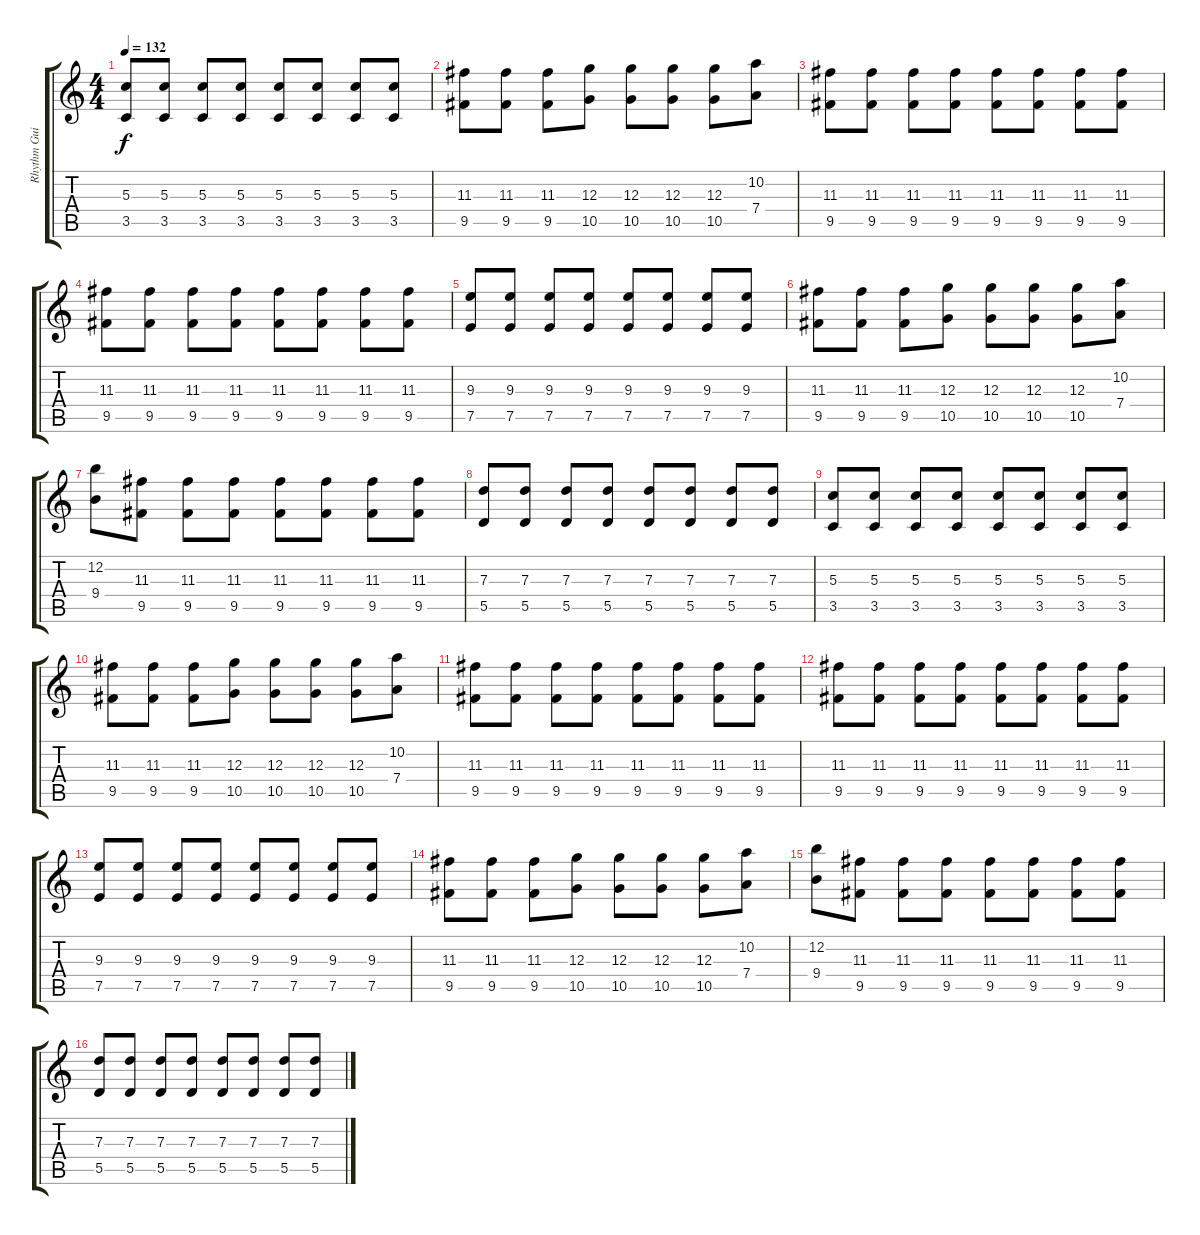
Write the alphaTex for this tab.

\track ("Rhythm Guitar" "Rhythm Gui") {instrument overdrivenguitar}
\staff {score tabs}
\tuning (E4 B3 G3 D3 A2 E2) {hide}
\ts (4 4)
\tempo 132
\clef g2
\ks c
(5.3 3.5).8{dy f} (5.3 3.5).8 (5.3 3.5).8 (5.3 3.5).8 (5.3 3.5).8 (5.3 3.5).8 (5.3 3.5).8 (5.3 3.5).8 |
(11.3 9.5).8 (11.3 9.5).8 (11.3 9.5).8 (12.3 10.5).8 (12.3 10.5).8 (12.3 10.5).8 (12.3 10.5).8 (10.2 7.4).8 |
(11.3 9.5).8 (11.3 9.5).8 (11.3 9.5).8 (11.3 9.5).8 (11.3 9.5).8 (11.3 9.5).8 (11.3 9.5).8 (11.3 9.5).8 |
(11.3 9.5).8 (11.3 9.5).8 (11.3 9.5).8 (11.3 9.5).8 (11.3 9.5).8 (11.3 9.5).8 (11.3 9.5).8 (11.3 9.5).8 |
(9.3 7.5).8 (9.3 7.5).8 (9.3 7.5).8 (9.3 7.5).8 (9.3 7.5).8 (9.3 7.5).8 (9.3 7.5).8 (9.3 7.5).8 |
(11.3 9.5).8 (11.3 9.5).8 (11.3 9.5).8 (12.3 10.5).8 (12.3 10.5).8 (12.3 10.5).8 (12.3 10.5).8 (10.2 7.4).8 |
(12.2 9.4).8 (11.3 9.5).8 (11.3 9.5).8 (11.3 9.5).8 (11.3 9.5).8 (11.3 9.5).8 (11.3 9.5).8 (11.3 9.5).8 |
(7.3 5.5).8 (7.3 5.5).8 (7.3 5.5).8 (7.3 5.5).8 (7.3 5.5).8 (7.3 5.5).8 (7.3 5.5).8 (7.3 5.5).8 |
(5.3 3.5).8 (5.3 3.5).8 (5.3 3.5).8 (5.3 3.5).8 (5.3 3.5).8 (5.3 3.5).8 (5.3 3.5).8 (5.3 3.5).8 |
(11.3 9.5).8 (11.3 9.5).8 (11.3 9.5).8 (12.3 10.5).8 (12.3 10.5).8 (12.3 10.5).8 (12.3 10.5).8 (10.2 7.4).8 |
(11.3 9.5).8 (11.3 9.5).8 (11.3 9.5).8 (11.3 9.5).8 (11.3 9.5).8 (11.3 9.5).8 (11.3 9.5).8 (11.3 9.5).8 |
(11.3 9.5).8 (11.3 9.5).8 (11.3 9.5).8 (11.3 9.5).8 (11.3 9.5).8 (11.3 9.5).8 (11.3 9.5).8 (11.3 9.5).8 |
(9.3 7.5).8 (9.3 7.5).8 (9.3 7.5).8 (9.3 7.5).8 (9.3 7.5).8 (9.3 7.5).8 (9.3 7.5).8 (9.3 7.5).8 |
(11.3 9.5).8 (11.3 9.5).8 (11.3 9.5).8 (12.3 10.5).8 (12.3 10.5).8 (12.3 10.5).8 (12.3 10.5).8 (10.2 7.4).8 |
(12.2 9.4).8 (11.3 9.5).8 (11.3 9.5).8 (11.3 9.5).8 (11.3 9.5).8 (11.3 9.5).8 (11.3 9.5).8 (11.3 9.5).8 |
(7.3 5.5).8 (7.3 5.5).8 (7.3 5.5).8 (7.3 5.5).8 (7.3 5.5).8 (7.3 5.5).8 (7.3 5.5).8 (7.3 5.5).8
